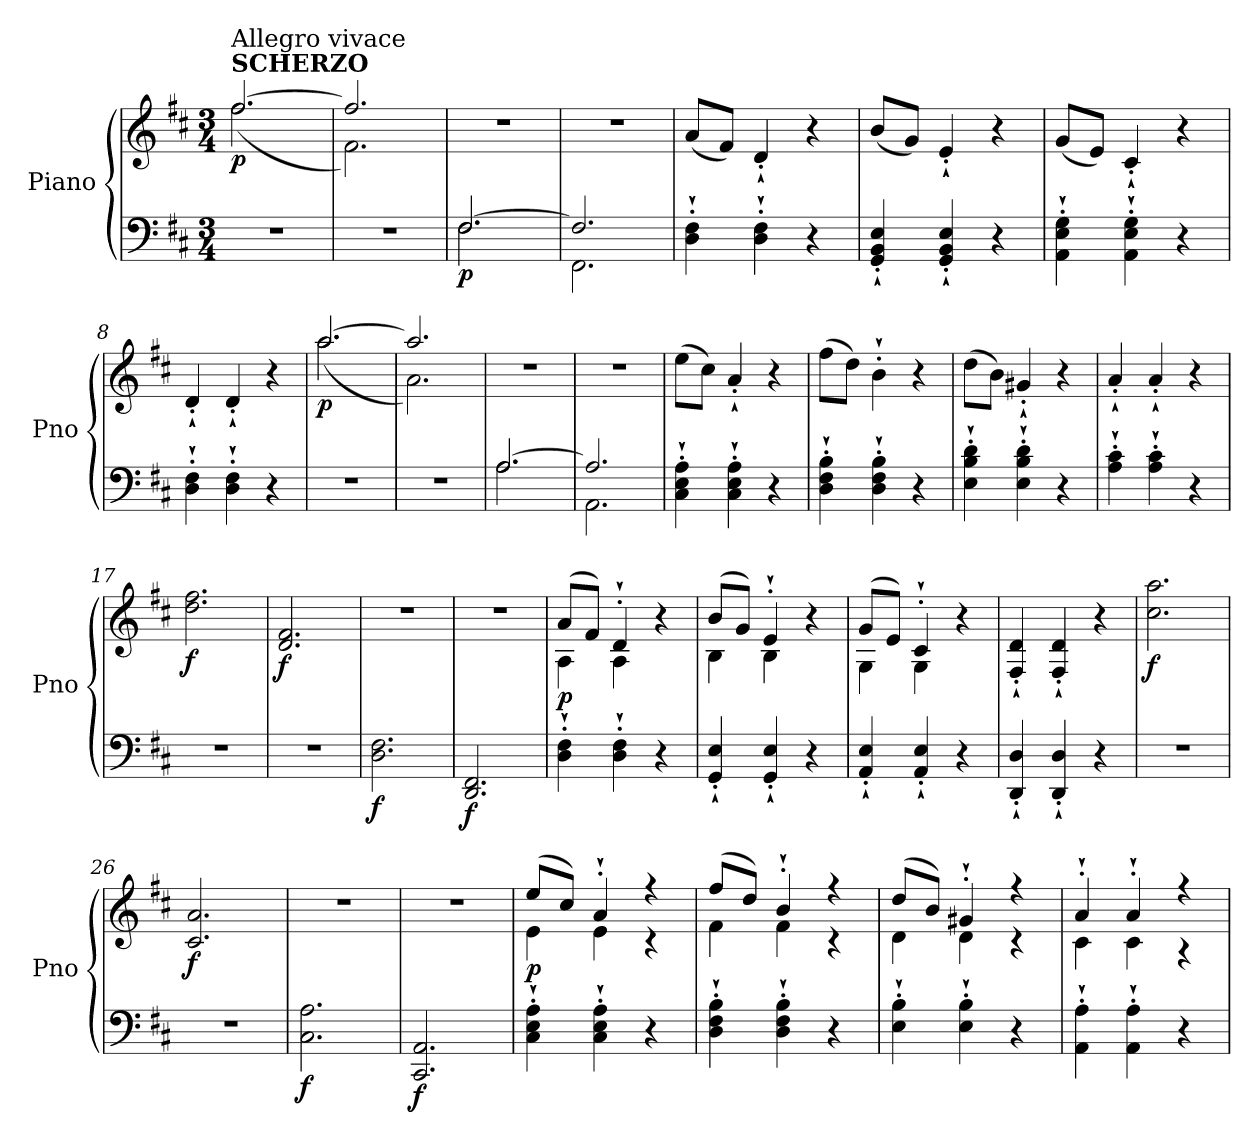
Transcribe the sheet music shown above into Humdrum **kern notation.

**kern	**kern	**dynam
*part1	*part1	*part1
*staff2	*staff1	*staff1/2
*I"Piano	*	*
*I'Pno	*	*
*clefF4	*clefG2	*
*k[f#c#]	*k[f#c#]	*
*D:	*D:	*
*M3/4	*M3/4	*
=1	=1	=1
*	*^	*
!	!LO:TX:a:B:t=SCHERZO	!	!
!	!LO:TX:a:t=Allegro vivace	!	!
!	!	!	!LO:DY:b
2.r	[2.ff#/	(<2.ff#\	p
=2	=2	=2	=2
2.r	2.ff#/]	2.f#\)	.
=3	=3	=3	=3
*^	*	*	*
!	!	!	!	!LO:DY:b=2
*	*	*v	*v	*
[2.F#/	2.F#\	2.r	p
=4	=4	=4	=4
2.F#/]	2.FF#\	2.r	.
*v	*v	*	*
=5	=5	=5
4D\'` 4F#\'`	(<8a/L	.
.	8f#/J)	.
4D\'` 4F#\'`	4d'`/	.
4r	4r	.
=6	=6	=6
4GG/'` 4BB/'` 4E/'`	(<8b/L	.
.	8g/J)	.
4GG/'` 4BB/'` 4E/'`	4e'`/	.
4r	4r	.
=7	=7	=7
4AA\'` 4E\'` 4G\'`	(<8g/L	.
.	8e/J)	.
4AA\'` 4E\'` 4G\'`	4c#'`/	.
4r	4r	.
=8	=8	=8
4D\'` 4F#\'`	4d'`/	.
4D\'` 4F#\'`	4d'`/	.
4r	4r	.
=9	=9	=9
*	*^	*
!	!	!	!LO:DY:b
2.r	[2.aa/	(<2.aa\	p
=10	=10	=10	=10
2.r	2.aa/]	2.a\)	.
*	*v	*v	*
=11	=11	=11
*^	*	*
[2.A/	2.A\	2.r	.
=12	=12	=12	=12
2.A/]	2.AA\	2.r	.
*v	*v	*	*
!!LO:LB:g=z
=13	=13	=13
4C#\'` 4E\'` 4A\'`	(>8ee\L	.
.	8cc#\J)	.
4C#\'` 4E\'` 4A\'`	4a'`/	.
4r	4r	.
=14	=14	=14
4D\'` 4F#\'` 4B\'`	(>8ff#\L	.
.	8dd\J)	.
4D\'` 4F#\'` 4B\'`	4b'`\	.
4r	4r	.
=15	=15	=15
4E\'` 4B\'` 4d\'`	(>8dd\L	.
.	8b\J)	.
4E\'` 4B\'` 4d\'`	4g#X'`/	.
4r	4r	.
=16	=16	=16
4A\'` 4c#\'`	4a'`/	.
4A\'` 4c#\'`	4a'`/	.
4r	4r	.
=17	=17	=17
!	!	!LO:DY:b
2.r	2.dd\ 2.ff#\	f
=18	=18	=18
!	!	!LO:DY:b
2.r	2.d/ 2.f#/	f
=19	=19	=19
!	!	!LO:DY:b=2
2.D\ 2.F#\	2.r	f
=20	=20	=20
!	!	!LO:DY:b=2
2.DD/ 2.FF#/	2.r	f
=21	=21	=21
*	*^	*
!	!	!	!LO:DY:b
4D\'` 4F#\'`	(>8a/L	4A\	p
.	8f#/J)	.	.
4D\'` 4F#\'`	4d'`/	4A\	.
4r	4r	4ryy	.
=22	=22	=22	=22
4GG/'` 4E/'`	(>8b/L	4B\	.
.	8g/J)	.	.
4GG/'` 4E/'`	4e'`/	4B\	.
4r	4r	4ryy	.
=23	=23	=23	=23
4AA/'` 4E/'`	(>8g/L	4G\	.
.	8e/J)	.	.
4AA/'` 4E/'`	4c#'`/	4G\	.
4r	4r	4ryy	.
*	*v	*v	*
!!LO:LB:g=z
=24	=24	=24
4DD/'` 4D/'`	4F#/'` 4d/'`	.
4DD/'` 4D/'`	4F#/'` 4d/'`	.
4r	4r	.
=25	=25	=25
!	!	!LO:DY:b
2.r	2.cc#\ 2.aa\	f
=26	=26	=26
!	!	!LO:DY:b
2.r	2.c#/ 2.a/	f
=27	=27	=27
!	!	!LO:DY:b=2
2.C#\ 2.A\	2.r	f
=28	=28	=28
!	!	!LO:DY:b=2
2.CC#/ 2.AA/	2.r	f
=29	=29	=29
*	*^	*
!	!	!	!LO:DY:b
4C#\'` 4E\'` 4A\'`	(>8ee/L	4e\	p
.	8cc#/J)	.	.
4C#\'` 4E\'` 4A\'`	4a'`/	4e\	.
4r	4r	4r	.
=30	=30	=30	=30
4D\'` 4F#\'` 4B\'`	(>8ff#/L	4f#\	.
.	8dd/J)	.	.
4D\'` 4F#\'` 4B\'`	4b'`/	4f#\	.
4r	4r	4r	.
=31	=31	=31	=31
4E\'` 4B\'`	(>8dd/L	4d\	.
.	8b/J)	.	.
4E\'` 4B\'`	4g#X'`/	4d\	.
4r	4r	4r	.
=32	=32	=32	=32
4AA\'` 4A\'`	4a'`/	4c#\	.
4AA\'` 4A\'`	4a'`/	4c#\	.
4r	4r	4r	.
*	*v	*v	*
=	=	=
*-	*-	*-
